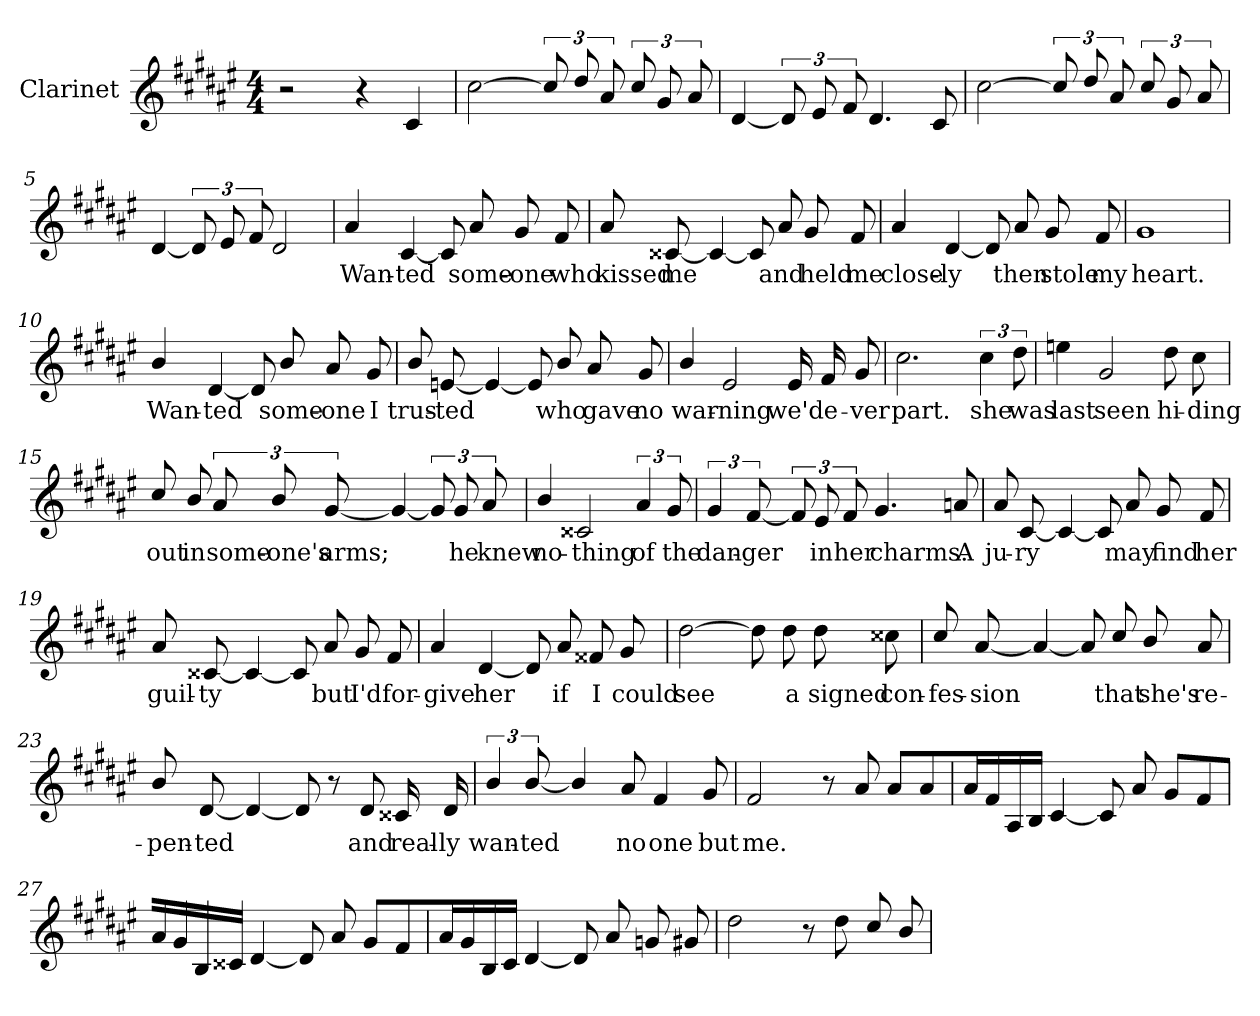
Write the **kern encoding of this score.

**kern	**text
*part1	*part1
*staff1	*staff1
*I"Clarinet	*
*I'Cl.	*
*clefG2	*
*ITrd1c2	*
*k[f#c#g#d#]	*
*M4/4	*
=1	=1
2r	.
4r	.
4B/	.
=2	=2
[>2b\	.
12b/L]	.
12cc#/	.
12g#/	.
12b/L	.
12f#/	.
12g#/	.
=3	=3
[<4c#/	.
12c#/L]	.
12d#/	.
12e/	.
4.c#/	.
8B/	.
=4	=4
[>2b\	.
12b/L]	.
12cc#/	.
12g#/	.
12b/L	.
12f#/	.
12g#/	.
!!LO:LB:g=z
=5	=5
[<4c#/	.
12c#/L]	.
12d#/	.
12e/	.
2c#/	.
=6	=6
4g#/	Wan-
[<4B/	ted
8B/L]	.
8g#/	some-
8f#/L	one
8e/	who
=7	=7
8g#/L	kissed
[<8B#X/	me
4B#/_<	.
8B#/L]	.
8g#/	and
8f#/L	held
8e/	me
!!LO:LB:g=z
=8	=8
4g#/	close-
[<4c#/	ly
8c#/L]	.
8g#/	then
8f#/L	stole
8e/	my
=9	=9
1f#	heart.
=10	=10
4a/	Wan-
[<4c#/	ted
8c#/L]	.
8a/	some-
8g#/L	one
8f#/	I
=11	=11
8a/L	trus-
[<8dn/	ted
4d/_<	.
8d/L]	.
8a/	who
8g#/L	gave
8f#/	no
!!LO:LB:g=z
=12	=12
4a/	war-
2d#/	ning
16d#/LL	we'd
16e/J	e-
8f#/	ver
=13	=13
2.b\	part.
6b\	she
12cc#\	was
=14	=14
4ddn\	last
2f#/	seen
8cc#\L	hi-
8b\	ding
=15	=15
8b/L	out
8a/	in
12g#/L	some-
12a/	one's
[<12f#/	arms;
4f#/_<	.
12f#/L]	.
12f#/	he
12g#/	knew
!!LO:LB:g=z
=16	=16
4a/	no-
2B#X/	thing
6g#/	of
12f#/	the
=17	=17
6f#/	dan-
[<12e/	ger
12e/L]	.
12d#/	in
12e/	her
4.f#/	charms.
8gn/	A
=18	=18
8g#/L	ju-
[<8B/	ry
4B/_<	.
8B/L]	.
8g#/	may
8f#/L	find
8e/	her
!!LO:LB:g=z
=19	=19
8g#/L	guil-
[<8B#X/	ty
4B#/_<	.
8B#/L]	.
8g#/	but
8f#/L	I'd
8e/	for-
=20	=20
4g#/	give
[<4c#/	her
8c#/L]	.
8g#/	if
8e#X/L	I
8f#/	could
=21	=21
[>2cc#\	see
8cc#\L]	.
8cc#\	a
8cc#\L	signed
8b#X\	con-
!!LO:LB:g=z
=22	=22
8b/L	fes-
[<8g#/	sion
4g#/_<	.
8g#/L]	.
8b/	that
8a/L	she's
8g#/	re-
=23	=23
8a/L	pen-
[<8c#/	ted
4c#/_<	.
8c#/]	.
8r	.
8c#/L	and
16B#X/L	real-
16c#/J	ly
=24	=24
6a/	wan-
[<12a/	ted
4a/]	.
8g#/	no
4e/	one
8f#/	but
=25	=25
2e/	me.
8r	.
8g#/	.
8g#/L	.
8g#/	.
!!LO:LB:g=z
=26	=26
16g#/LL	.
16e/J	.
16G#/J	.
16A/J	.
[<4B/	.
8B/L]	.
8g#/	.
8f#/L	.
8e/	.
=27	=27
16g#/LL	.
16f#/J	.
16A/J	.
16B#X/J	.
[<4c#/	.
8c#/L]	.
8g#/	.
8f#/L	.
8e/	.
=28	=28
16g#/LL	.
16f#/J	.
16A/J	.
16B/J	.
[<4c#/	.
8c#/L]	.
8g#/	.
8fn/L	.
8f#X/	.
!!LO:PB:g=z
=29	=29
2cc#\	.
8r	.
8cc#\	.
8b/L	.
8a/	.
=	=
*-	*-
